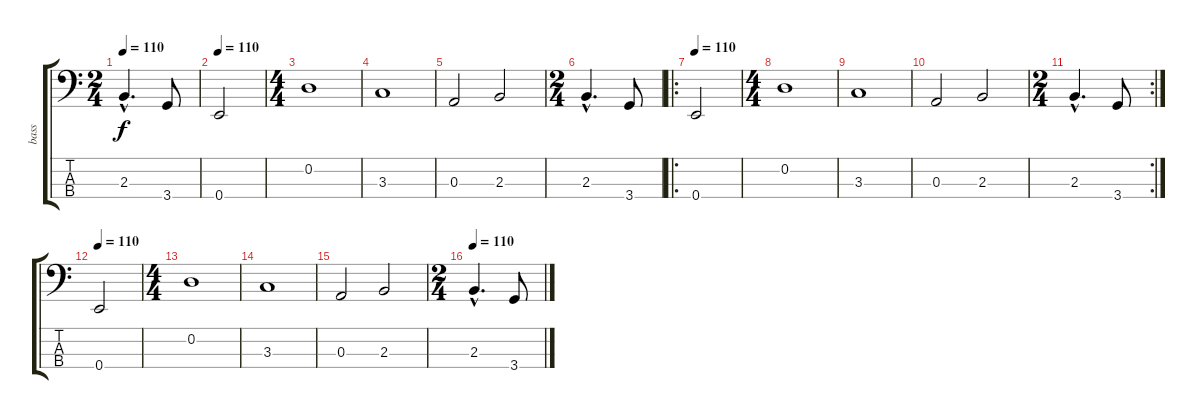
\track ("bass" "bass") {instrument electricbassfinger}
\staff {score tabs}
\tuning (G2 D2 A1 E1) {hide}
\ts (2 4)
\tempo 110
\clef f4
\ks c
2.3{hac}.4{d dy f} 3.4.8 |
\tempo 110
0.4.2 |
\ts (4 4)
0.2.1 |
3.3.1 |
0.3.2 2.3.2 |
\ts (2 4)
2.3{hac}.4{d} 3.4.8 |
\ro
\tempo 110
0.4.2 |
\ts (4 4)
0.2.1 |
3.3.1 |
0.3.2 2.3.2 |
\rc 2
\ts (2 4)
2.3{hac}.4{d} 3.4.8 |
\tempo 110
0.4.2 |
\ts (4 4)
0.2.1 |
3.3.1 |
0.3.2 2.3.2 |
\ts (2 4)
\tempo 110
2.3{hac}.4{d} 3.4.8
